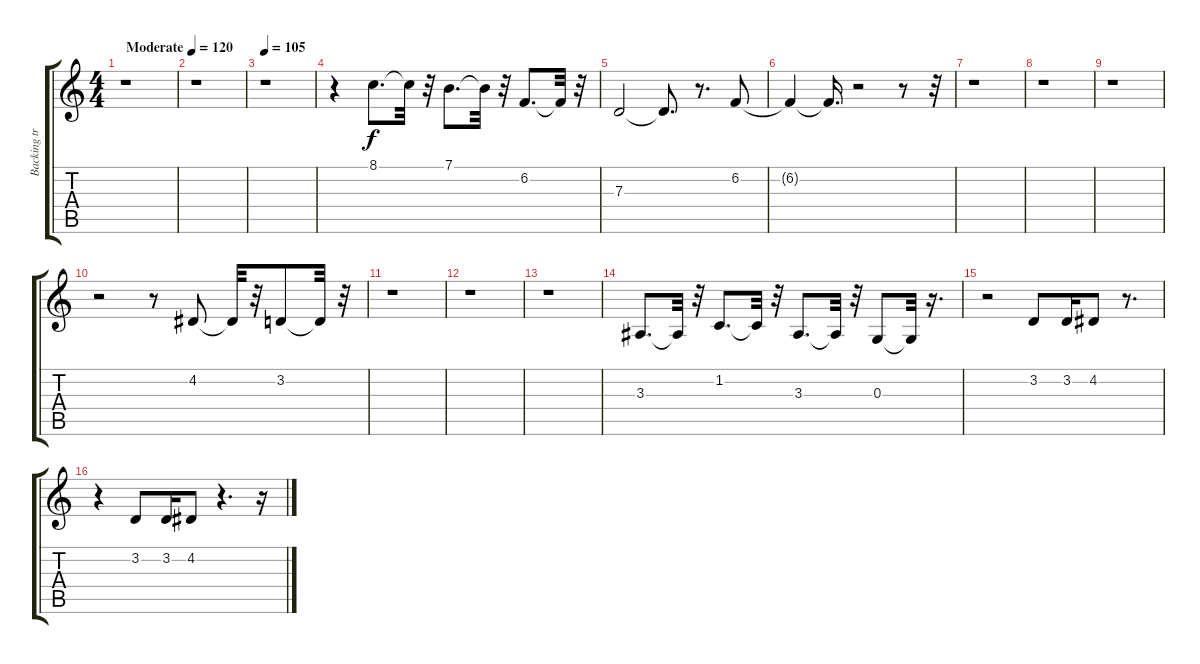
\track ("Backing track 2" "Backing tr") {instrument synthvoice}
\staff {score tabs}
\tuning (E4 B3 G3 D3 A2 E2) {hide}
\ts (4 4)
\tempo (120 "Moderate")
\clef g2
\ks c
r.1{dy f instrument synthvoice} |
r.1 |
\tempo 105
r.1 |
r.4 8.1.8{d} 8.1{t}.32 r.32 7.1.8{d} 7.1{t}.32 r.32 6.2.8{d} 6.2{t}.32 r.32 |
7.3.2 7.3{t}.8{d} r.8{d} 6.2.8{instrument choiraahs} |
6.2{t}.4 6.2{t}.16{d} r.2 r.8 r.32 |
r.1 |
r.1 |
r.1 |
r.2 r.8 4.2.8{instrument voiceoohs} 4.2{t}.32 r.32 3.2.8 3.2{t}.32 r.32 |
r.1 |
r.1 |
r.1 |
3.3.8{d instrument voiceoohs} 3.3{t}.32 r.32 1.2.8{d} 1.2{t}.32 r.32 3.3.8{d} 3.3{t}.32 r.32 0.3.8 0.3{t}.32 r.16{d} |
r.2 3.2.8{instrument voiceoohs} 3.2.16 4.2.8 r.8{d} |
r.4 3.2.8 3.2.16 4.2.8 r.4{d} r.16
